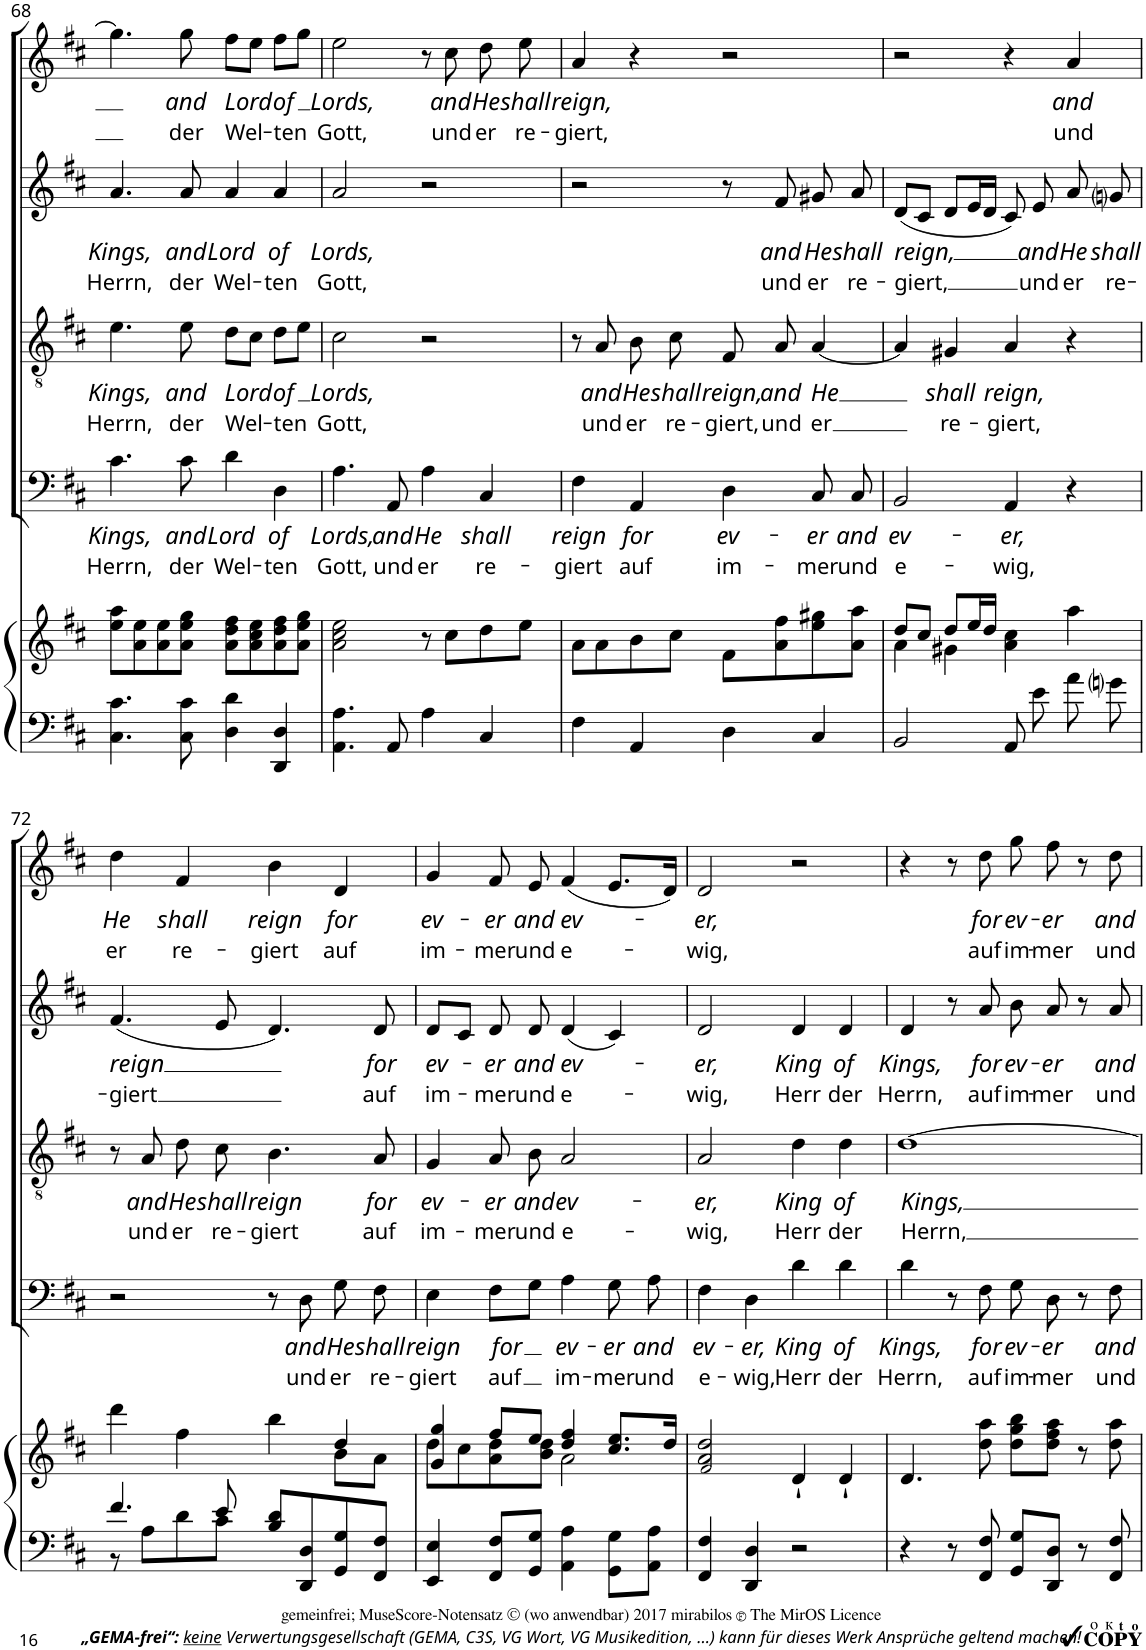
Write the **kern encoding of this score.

**kern	**kern	**kern	**text	**text	**kern	**text	**text	**kern	**text	**text	**kern	**text	**text
*part5	*part5	*part4	*part4	*part4	*part3	*part3	*part3	*part2	*part2	*part2	*part1	*part1	*part1
*staff6	*staff5	*staff4	*staff4	*staff4	*staff3	*staff3	*staff3	*staff2	*staff2	*staff2	*staff1	*staff1	*staff1
*I"Cembalo	*	*I"Baß	*	*	*I"Tenor	*	*	*I"Alt	*	*	*I"Sopran	*	*
!!LO:PB:g=z
*clefF4	*clefG2	*clefF4	*	*	*clefGv2	*	*	*clefG2	*	*	*clefG2	*	*
*k[f#c#]	*k[f#c#]	*k[f#c#]	*	*	*k[f#c#]	*	*	*k[f#c#]	*	*	*k[f#c#]	*	*
*M4/4	*M4/4	*M4/4	*	*	*M4/4	*	*	*M4/4	*	*	*M4/4	*	*
*met(c)	*met(c)	*met(c)	*	*	*met(c)	*	*	*met(c)	*	*	*met(c)	*	*
=68	=68	=68	=68	=68	=68	=68	=68	=68	=68	=68	=68	=68	=68
!	!	!	!LO:LY:b	!LO:LY:b	!	!LO:LY:b	!LO:LY:b	!	!LO:LY:b	!LO:LY:b	!	!	!
4.C#\ 4.c#\	8ee\ 8aa\L	4.c#\	Kings,	Herrn,	4.e\	Kings,	Herrn,	4.a/	Kings,	Herrn,	4.gg\]	.	.
.	8a\ 8ee\	.	.	.	.	.	.	.	.	.	.	.	.
.	8a\ 8ee\	.	.	.	.	.	.	.	.	.	.	.	.
!	!	!	!LO:LY:b	!LO:LY:b	!	!LO:LY:b	!LO:LY:b	!	!LO:LY:b	!LO:LY:b	!	!LO:LY:b	!LO:LY:b
8C#\ 8c#\	8a\ 8ee\ 8gg\J	8c#\	and	der	8e\	and	der	8a/	and	der	8gg\	and	der
!	!	!	!LO:LY:b	!LO:LY:b	!	!LO:LY:b	!LO:LY:b	!	!LO:LY:b	!LO:LY:b	!	!LO:LY:b	!LO:LY:b
4D\ 4d\	8a\ 8dd\ 8ff#\L	4d\	Lord	Wel-	8d\L	Lord	Wel-	4a/	Lord	Wel-	8ff#\L	Lord	Wel-
.	8a\ 8cc#\ 8ee\	.	.	.	8c#\J	.	.	.	.	.	8ee\J	.	.
!	!	!	!LO:LY:b	!LO:LY:b	!	!LO:LY:b	!LO:LY:b	!	!LO:LY:b	!LO:LY:b	!	!LO:LY:b	!LO:LY:b
4DD/ 4D/	8a\ 8dd\ 8ff#\	4D\	of	-ten	8d\L	of	-ten	4a/	of	-ten	8ff#\L	of	-ten
.	8a\ 8ee\ 8gg\J	.	.	.	8e\J	.	.	.	.	.	8gg\J	.	.
=69	=69	=69	=69	=69	=69	=69	=69	=69	=69	=69	=69	=69	=69
!	!	!	!LO:LY:b	!LO:LY:b	!	!LO:LY:b	!LO:LY:b	!	!LO:LY:b	!LO:LY:b	!	!LO:LY:b	!LO:LY:b
4.AA\ 4.A\	2a\ 2cc#\ 2ee\	4.A\	Lords,	Gott,	2c#\	Lords,	Gott,	2a/	Lords,	Gott,	2ee\	Lords,	Gott,
!	!	!	!LO:LY:b	!LO:LY:b	!	!	!	!	!	!	!	!	!
8AA/	.	8AA/	and	und	.	.	.	.	.	.	.	.	.
!	!	!	!LO:LY:b	!LO:LY:b	!	!	!	!	!	!	!	!	!
4A\	8r	4A\	He	er	2r	.	.	2r	.	.	8r	.	.
!	!	!	!	!	!	!	!	!	!	!	!	!LO:LY:b	!LO:LY:b
.	8cc#\L	.	.	.	.	.	.	.	.	.	8cc#\	and	und
!	!	!	!LO:LY:b	!LO:LY:b	!	!	!	!	!	!	!	!LO:LY:b	!LO:LY:b
4C#/	8dd\	4C#/	shall	re-	.	.	.	.	.	.	8dd\	He	er
!	!	!	!	!	!	!	!	!	!	!	!	!LO:LY:b	!LO:LY:b
.	8ee\J	.	.	.	.	.	.	.	.	.	8ee\	shall	re-
=70	=70	=70	=70	=70	=70	=70	=70	=70	=70	=70	=70	=70	=70
!	!	!	!LO:LY:b	!LO:LY:b	!	!	!	!	!	!	!	!LO:LY:b	!LO:LY:b
4F#\	8a\L	4F#\	reign	-giert	8r	.	.	2r	.	.	4a/	reign,	-giert,
!	!	!	!	!	!	!LO:LY:b	!LO:LY:b	!	!	!	!	!	!
.	8a\	.	.	.	8A/	and	und	.	.	.	.	.	.
!	!	!	!LO:LY:b	!LO:LY:b	!	!LO:LY:b	!LO:LY:b	!	!	!	!	!	!
4AA/	8b\	4AA/	for	auf	8B\	He	er	.	.	.	4r	.	.
!	!	!	!	!	!	!LO:LY:b	!LO:LY:b	!	!	!	!	!	!
.	8cc#\J	.	.	.	8c#\	shall	re-	.	.	.	.	.	.
!	!	!	!LO:LY:b	!LO:LY:b	!	!LO:LY:b	!LO:LY:b	!	!	!	!	!	!
4D\	8f#\L	4D\	ev-	im-	8F#/	reign,	-giert,	8r	.	.	2r	.	.
!	!	!	!	!	!	!LO:LY:b	!LO:LY:b	!	!LO:LY:b	!LO:LY:b	!	!	!
.	8a\ 8ff#\	.	.	.	8A/	and	und	8f#/	and	und	.	.	.
!	!	!	!LO:LY:b	!LO:LY:b	!	!LO:LY:b	!LO:LY:b	!	!LO:LY:b	!LO:LY:b	!	!	!
4C#/	8ee\ 8gg#X\	8C#/	-er	-mer	[4A/	He	er	8g#X/	He	er	.	.	.
!	!	!	!LO:LY:b	!LO:LY:b	!	!	!	!	!LO:LY:b	!LO:LY:b	!	!	!
.	8a\ 8aa\J	8C#/	and	und	.	.	.	8a/	shall	re-	.	.	.
=71	=71	=71	=71	=71	=71	=71	=71	=71	=71	=71	=71	=71	=71
*	*^	*	*	*	*	*	*	*	*	*	*	*	*
!	!	!	!	!LO:LY:b	!LO:LY:b	!	!	!	!	!LO:LY:b	!LO:LY:b	!	!	!
2BB/	8dd/L	4a\	2BB/	ev-	e-	4A/]	.	.	(8d/L	reign,	-giert,	2r	.	.
.	8cc#/J	.	.	.	.	.	.	.	8c#/J	.	.	.	.	.
!	!	!	!	!	!	!	!LO:LY:b	!LO:LY:b	!	!	!	!	!	!
.	8dd/L	4g#X\	.	.	.	4G#X/	shall	re-	8d/L	.	.	.	.	.
.	16ee/L	.	.	.	.	.	.	.	16e/L	.	.	.	.	.
.	16dd/JJ	.	.	.	.	.	.	.	16d/JJ	.	.	.	.	.
!	!	!	!	!LO:LY:b	!LO:LY:b	!	!LO:LY:b	!LO:LY:b	!	!	!	!	!	!
8AA/	4a\ 4cc#\	2ryy	4AA/	-er,	-wig,	4A/	reign,	-giert,	8c#/)	.	.	4r	.	.
!	!	!	!	!	!	!	!	!	!	!LO:LY:b	!LO:LY:b	!	!	!
8e\	.	.	.	.	.	.	.	.	8e/	and	und	.	.	.
!	!	!	!	!	!	!	!	!	!	!LO:LY:b	!LO:LY:b	!	!LO:LY:b	!LO:LY:b
8a\	4aa\	.	4r	.	.	4r	.	.	8a/	He	er	4a/	and	und
!	!	!	!	!	!	!	!	!	!	!LO:LY:b	!LO:LY:b	!	!	!
8gni\	.	.	.	.	.	.	.	.	8gni/	shall	re-	.	.	.
!!LO:LB:g=z
=72	=72	=72	=72	=72	=72	=72	=72	=72	=72	=72	=72	=72	=72	=72
*^	*	*	*	*	*	*	*	*	*	*	*	*	*	*
!	!	!	!	!	!	!	!	!	!	!	!LO:LY:b	!LO:LY:b	!	!LO:LY:b	!LO:LY:b
4.f#/	8r	4ddd\	2.ryy	2r	.	.	8r	.	.	(4.f#/	reign	-giert	4dd\	He	er
!	!	!	!	!	!	!	!	!LO:LY:b	!LO:LY:b	!	!	!	!	!	!
.	8A\L	.	.	.	.	.	8A/	and	und	.	.	.	.	.	.
!	!	!	!	!	!	!	!	!LO:LY:b	!LO:LY:b	!	!	!	!	!LO:LY:b	!LO:LY:b
.	8d\	4ff#\	.	.	.	.	8d\	He	er	.	.	.	4f#/	shall	re-
!	!	!	!	!	!	!	!	!LO:LY:b	!LO:LY:b	!	!	!	!	!	!
8e/	8c#\J	.	.	.	.	.	8c#\	shall	re-	8e/	.	.	.	.	.
!	!	!	!	!	!	!	!	!LO:LY:b	!LO:LY:b	!	!	!	!	!LO:LY:b	!LO:LY:b
8B/ 8d/L	2ryy	4bb\	.	8r	.	.	4.B\	reign	-giert	4.d/)	.	.	4b\	reign	-giert
!	!	!	!	!	!LO:LY:b	!LO:LY:b	!	!	!	!	!	!	!	!	!
8DD/ 8D/	.	.	.	8D\	and	und	.	.	.	.	.	.	.	.	.
!	!	!	!	!	!LO:LY:b	!LO:LY:b	!	!	!	!	!	!	!	!LO:LY:b	!LO:LY:b
8GG/ 8G/	.	4dd/	8b\L	8G\	He	er	.	.	.	.	.	.	4d/	for	auf
!	!	!	!	!	!LO:LY:b	!LO:LY:b	!	!LO:LY:b	!LO:LY:b	!	!LO:LY:b	!LO:LY:b	!	!	!
8FF#/ 8F#/J	.	.	8a\J	8F#\	shall	re-	8A/	for	auf	8d/	for	auf	.	.	.
*v	*v	*	*	*	*	*	*	*	*	*	*	*	*	*	*
=73	=73	=73	=73	=73	=73	=73	=73	=73	=73	=73	=73	=73	=73	=73
!	!	!	!	!LO:LY:b	!LO:LY:b	!	!LO:LY:b	!LO:LY:b	!	!LO:LY:b	!LO:LY:b	!	!LO:LY:b	!LO:LY:b
4EE/ 4E/	4g/ 4gg/	8dd\L	4E\	reign	-giert	4G/	ev-	im-	8d/L	ev-	im-	4g/	ev-	im-
.	.	8cc#\	.	.	.	.	.	.	8c#/J	.	.	.	.	.
!	!	!	!	!LO:LY:b	!LO:LY:b	!	!LO:LY:b	!LO:LY:b	!	!LO:LY:b	!LO:LY:b	!	!LO:LY:b	!LO:LY:b
8FF#/ 8F#/L	8ff#/L	8a\ 8dd\	8F#\L	for	auf	8A/	-er	-mer	8d/	-er	-mer	8f#/	-er	-mer
!	!	!	!	!	!	!	!LO:LY:b	!LO:LY:b	!	!LO:LY:b	!LO:LY:b	!	!LO:LY:b	!LO:LY:b
8GG/ 8G/J	8ee/J	8b\ 8dd\J	8G\J	.	.	8B\	and	und	8d/	and	und	8e/	and	und
!	!	!	!	!LO:LY:b	!LO:LY:b	!	!LO:LY:b	!LO:LY:b	!	!LO:LY:b	!LO:LY:b	!	!LO:LY:b	!LO:LY:b
4AA\ 4A\	4dd/ 4ff#/	2a\	4A\	ev-	im-	2A/	ev-	e-	(4d/	ev-	e-	(4f#/	ev-	e-
!	!	!	!	!LO:LY:b	!LO:LY:b	!	!	!	!	!	!	!	!	!
8GG\ 8G\L	8.cc#/ 8.ee/L	.	8G\	-er	-mer	.	.	.	4c#/)	.	.	8.e/L	.	.
!	!	!	!	!LO:LY:b	!LO:LY:b	!	!	!	!	!	!	!	!	!
8AA\ 8A\J	.	.	8A\	and	und	.	.	.	.	.	.	.	.	.
.	16dd/Jk	.	.	.	.	.	.	.	.	.	.	16d/Jk)	.	.
*	*v	*v	*	*	*	*	*	*	*	*	*	*	*	*
=74	=74	=74	=74	=74	=74	=74	=74	=74	=74	=74	=74	=74	=74
!	!	!	!LO:LY:b	!LO:LY:b	!	!LO:LY:b	!LO:LY:b	!	!LO:LY:b	!LO:LY:b	!	!LO:LY:b	!LO:LY:b
4FF#/ 4F#/	2f#!/ 2a/ 2dd/	4F#\	ev-	e-	2A/	-er,	-wig,	2d/	-er,	-wig,	2d/	-er,	-wig,
!	!	!	!LO:LY:b	!LO:LY:b	!	!	!	!	!	!	!	!	!
4DD/ 4D/	.	4D\	-er,	-wig,	.	.	.	.	.	.	.	.	.
!	!	!	!LO:LY:b	!LO:LY:b	!	!LO:LY:b	!LO:LY:b	!	!LO:LY:b	!LO:LY:b	!	!	!
2r	4d`/	4d\	King	Herr	4d\	King	Herr	4d/	King	Herr	2r	.	.
!	!	!	!LO:LY:b	!LO:LY:b	!	!LO:LY:b	!LO:LY:b	!	!LO:LY:b	!LO:LY:b	!	!	!
.	4d`/	4d\	of	der	4d\	of	der	4d/	of	der	.	.	.
=75	=75	=75	=75	=75	=75	=75	=75	=75	=75	=75	=75	=75	=75
!	!	!	!LO:LY:b	!LO:LY:b	!	!LO:LY:b	!LO:LY:b	!	!LO:LY:b	!LO:LY:b	!	!	!
4r	4.d/	4d\	Kings,	Herrn,	[1d	Kings,	Herrn,	4d/	Kings,	Herrn,	4r	.	.
8r	.	8r	.	.	.	.	.	8r	.	.	8r	.	.
!	!	!	!LO:LY:b	!LO:LY:b	!	!	!	!	!LO:LY:b	!LO:LY:b	!	!LO:LY:b	!LO:LY:b
8FF#/ 8F#/	8dd\ 8aa\	8F#\	for	auf	.	.	.	8a/	for	auf	8dd\	for	auf
!	!	!	!LO:LY:b	!LO:LY:b	!	!	!	!	!LO:LY:b	!LO:LY:b	!	!LO:LY:b	!LO:LY:b
8GG/ 8G/L	8dd\ 8gg\ 8bb\L	8G\	ev-	im-	.	.	.	8b\	ev-	im-	8gg\	ev-	im-
!	!	!	!LO:LY:b	!LO:LY:b	!	!	!	!	!LO:LY:b	!LO:LY:b	!	!LO:LY:b	!LO:LY:b
8DD/ 8D/J	8dd\ 8ff#\ 8aa\J	8D\	-er	-mer	.	.	.	8a/	-er	-mer	8ff#\	-er	-mer
8r	8r	8r	.	.	.	.	.	8r	.	.	8r	.	.
!	!	!	!LO:LY:b	!LO:LY:b	!	!	!	!	!LO:LY:b	!LO:LY:b	!	!LO:LY:b	!LO:LY:b
8FF#/ 8F#/	8dd\ 8aa\	8F#\	and	und	.	.	.	8a/	and	und	8dd\	and	und
=	=	=	=	=	=	=	=	=	=	=	=	=	=
*-	*-	*-	*-	*-	*-	*-	*-	*-	*-	*-	*-	*-	*-
